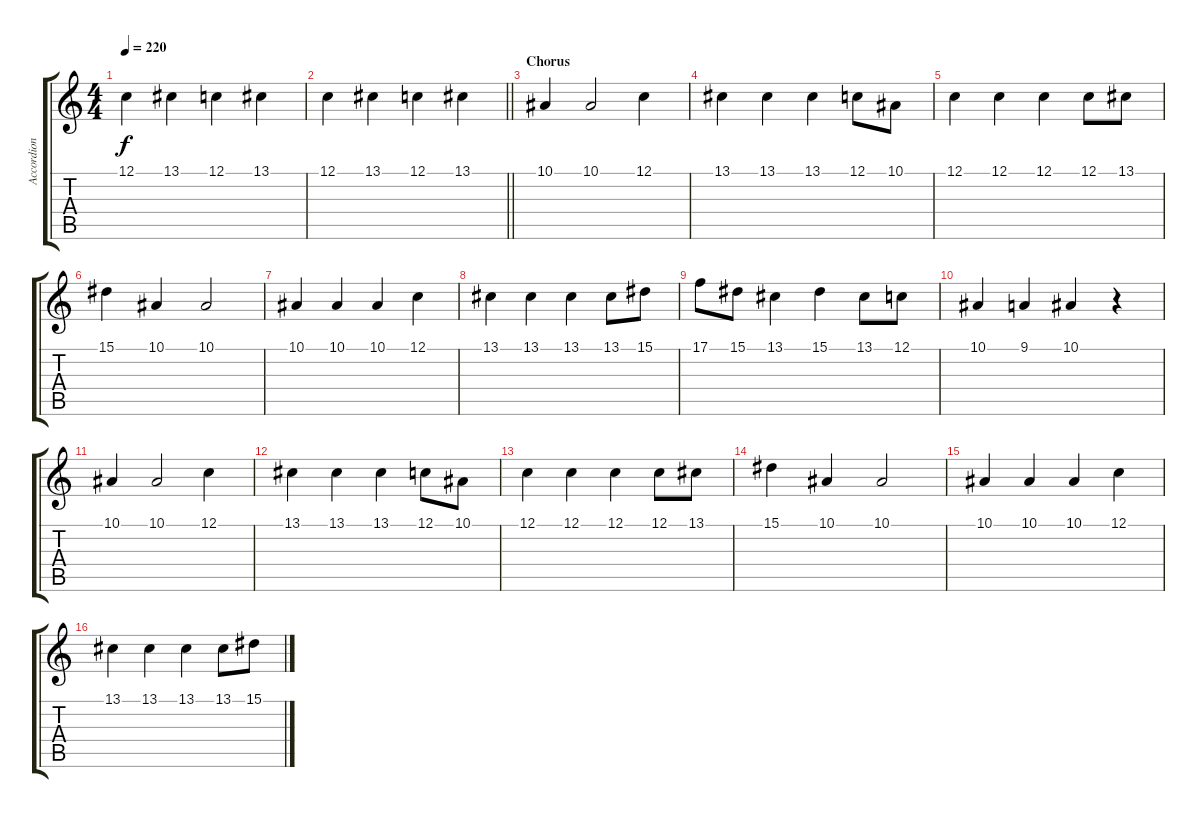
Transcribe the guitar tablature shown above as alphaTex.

\track ("Accordion RH" "Accordion ") {instrument accordion}
\staff {score tabs}
\tuning (C4 G3 Eb3 Bb2 F2 C2) {hide}
\ts (4 4)
\tempo 220
\clef g2
\ks c
12.1.4{dy f} 13.1.4 12.1.4 13.1.4 |
\barLineRight lightlight
12.1.4 13.1.4 12.1.4 13.1.4 |
\section ("" "Chorus")
10.1.4 10.1.2 12.1.4 |
13.1.4 13.1.4 13.1.4 12.1.8 10.1.8 |
12.1.4 12.1.4 12.1.4 12.1.8 13.1.8 |
15.1.4 10.1.4 10.1.2 |
10.1.4 10.1.4 10.1.4 12.1.4 |
13.1.4 13.1.4 13.1.4 13.1.8 15.1.8 |
17.1.8 15.1.8 13.1.4 15.1.4 13.1.8 12.1.8 |
10.1.4 9.1.4 10.1.4 r.4 |
10.1.4 10.1.2 12.1.4 |
13.1.4 13.1.4 13.1.4 12.1.8 10.1.8 |
12.1.4 12.1.4 12.1.4 12.1.8 13.1.8 |
15.1.4 10.1.4 10.1.2 |
10.1.4 10.1.4 10.1.4 12.1.4 |
13.1.4 13.1.4 13.1.4 13.1.8 15.1.8
